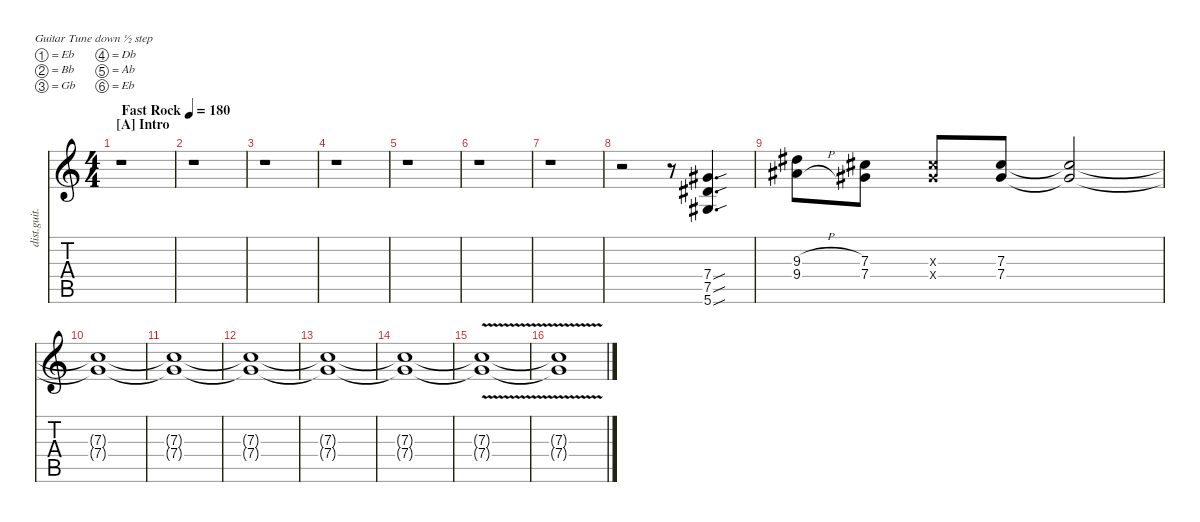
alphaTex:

\defaultSystemsLayout 4
\hideDynamics
\bracketExtendMode nobrackets
\otherSystemsTrackNameOrientation horizontal
\track ("Guitar 1" "dist.guit.") {instrument distortionguitar}
\staff {score tabs}
\tuning (Eb4 Bb3 Gb3 Db3 Ab2 Eb2)
\ts (4 4)
\section ("A" "Intro")
\tempo (180 "Fast Rock")
\clef g2
\ks c
r.1{dy mf instrument distortionguitar beam Down} |
r.1{beam Down} |
r.1{beam Down} |
r.1{beam Down} |
r.1{beam Down} |
r.1{beam Down} |
r.1{beam Down} |
r.2{beam Down} r.8{beam Down} (5.6{sou acc #} 7.5{sou acc #} 7.4{sou acc #}).4{d beam Up} |
(9.3{h acc #} 9.4{h acc #}).8{beam Down} (7.4{acc #} 7.3{acc #}).8{beam Down} (7.3{x acc #} 7.4{x acc #}).8{beam Up} (7.3{acc #} 7.4{acc #}).8{beam Up} (7.4{t acc #} 7.3{t acc #}).2{beam Up} |
(7.3{t acc #} 7.4{t acc #}).1{beam Up} |
(7.4{t acc #} 7.3{t acc #}).1{beam Up} |
(7.3{t acc #} 7.4{t acc #}).1{beam Up} |
(7.3{t acc #} 7.4{t acc #}).1{beam Up} |
(7.4{t acc #} 7.3{t acc #}).1{beam Up} |
(7.3{v t acc #} 7.4{v t acc #}).1{beam Up} |
(7.3{v t acc #} 7.4{v t acc #}).1{beam Up}
